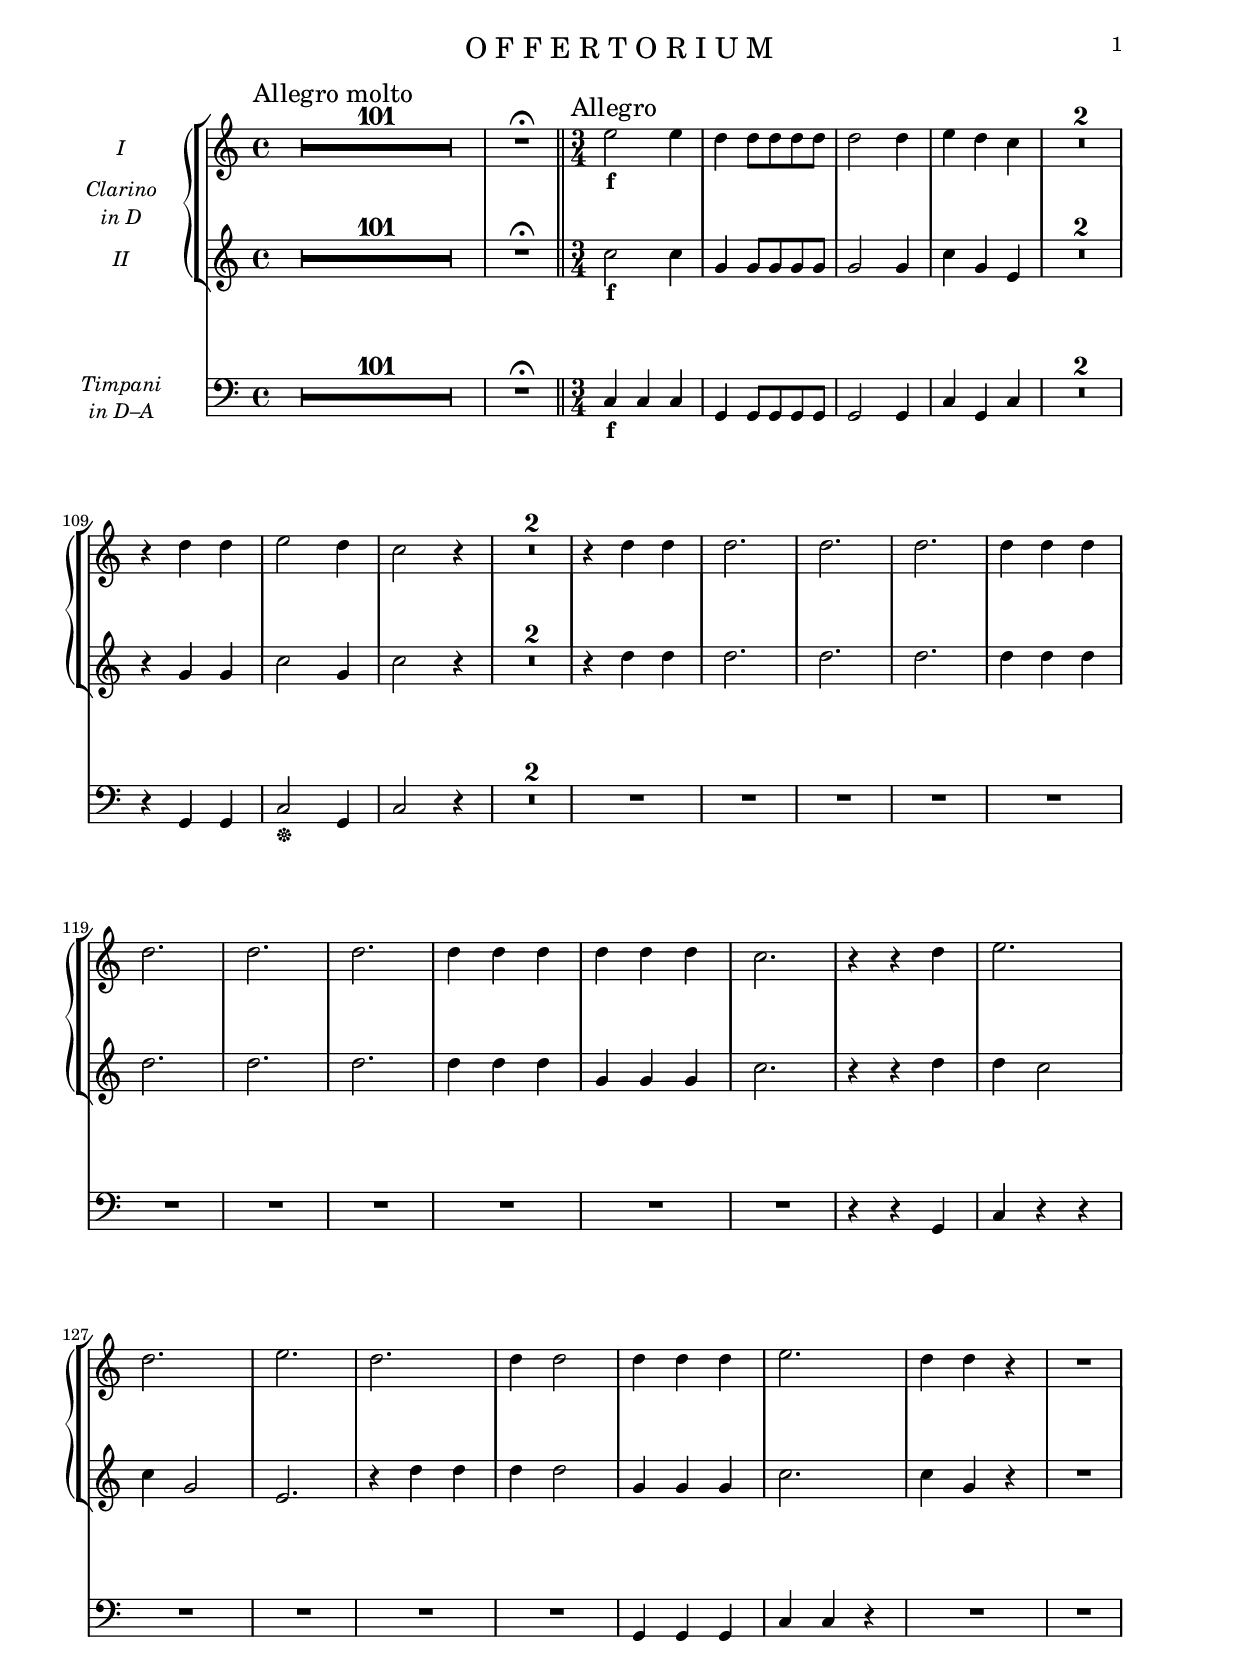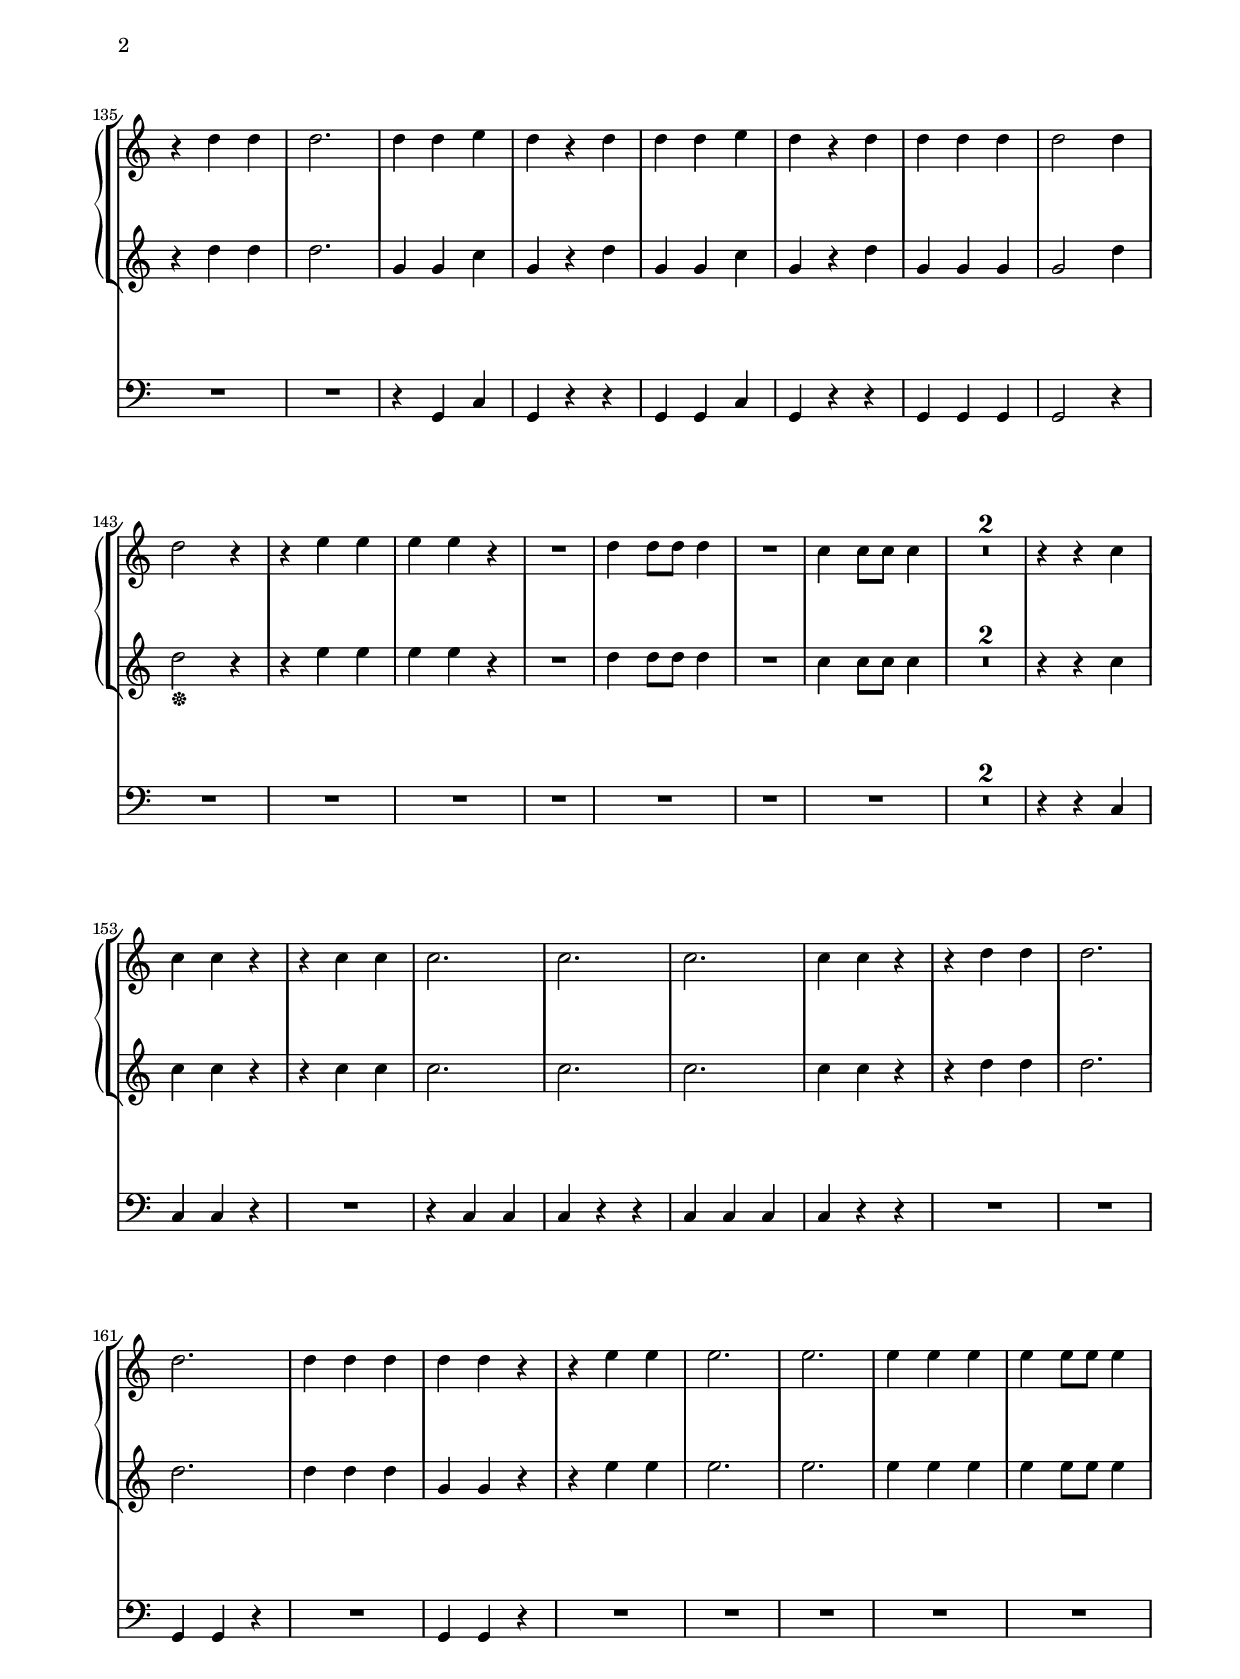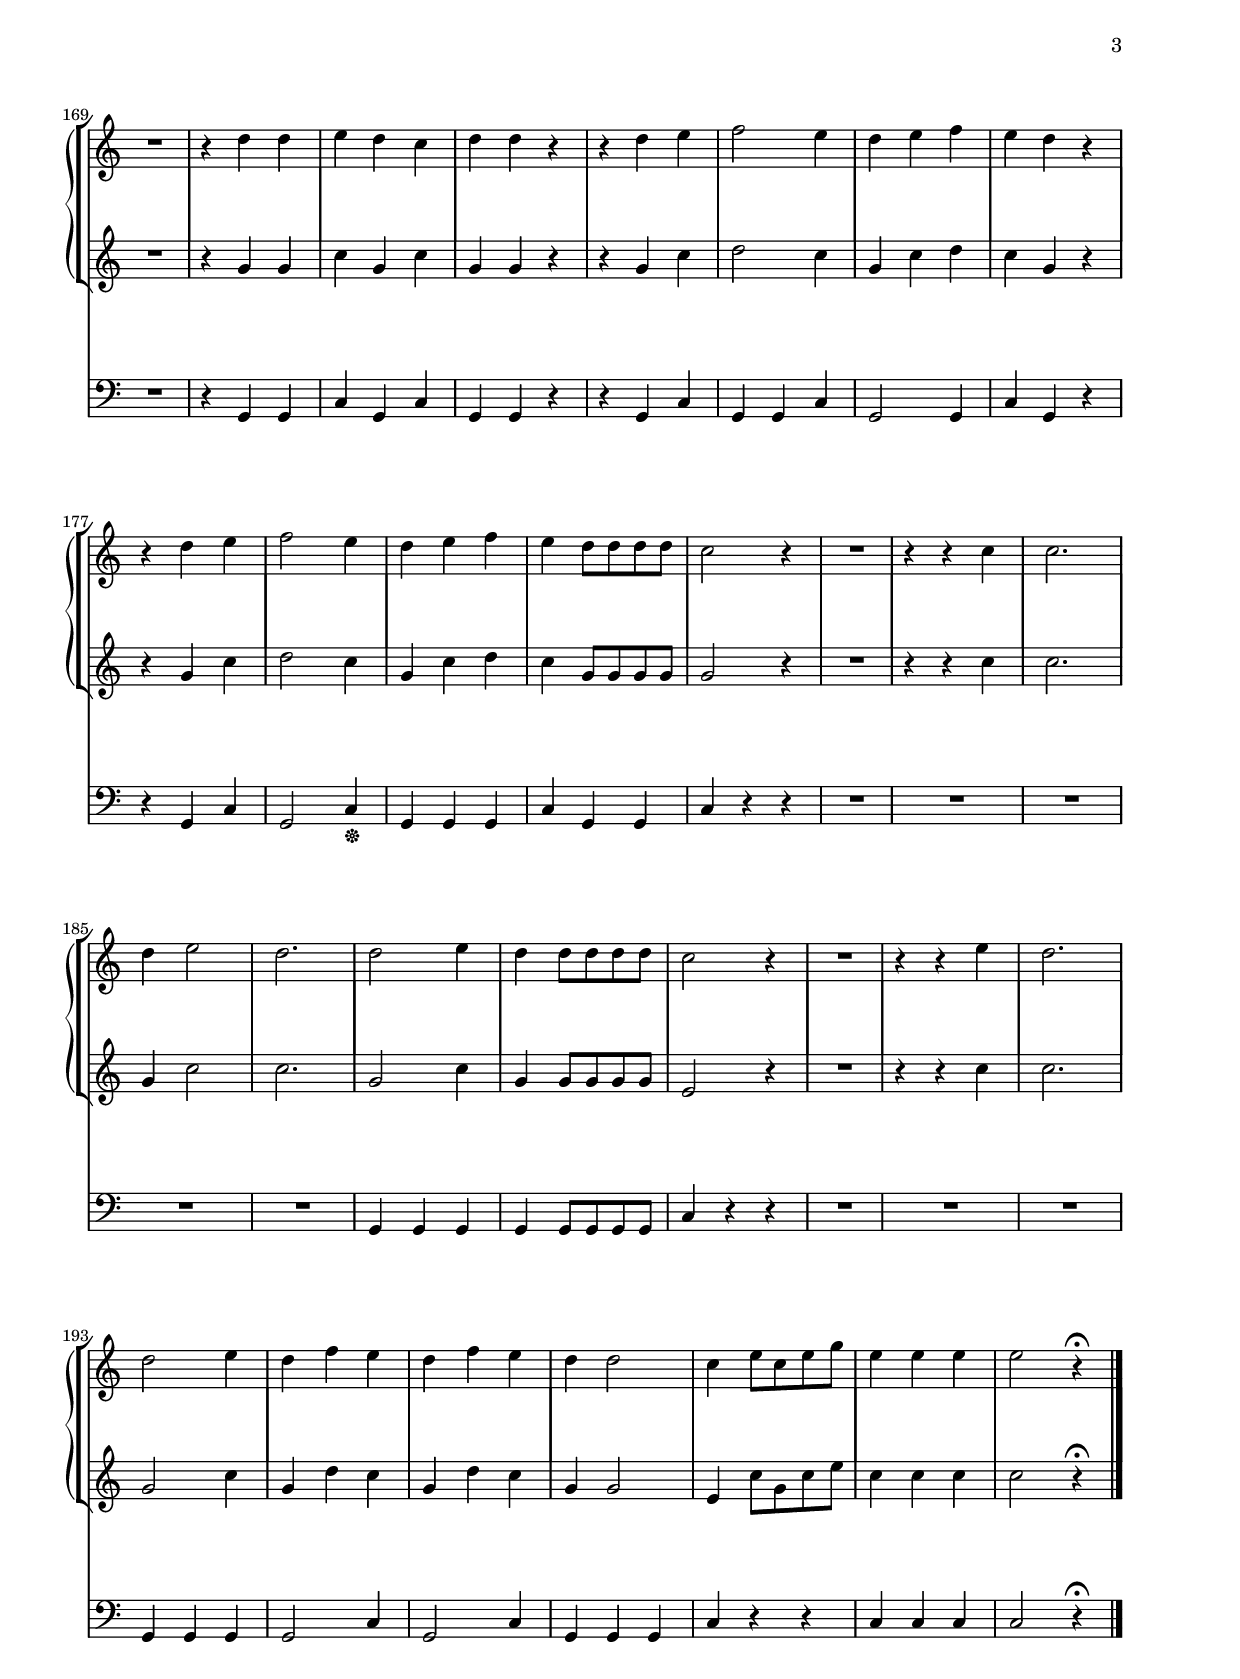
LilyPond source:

\version "2.22.0"

\include "../definitions.ly"

\paper {
	indent = 2\cm
	top-margin = 1.5\cm
	system-separator-markup = ##f
	system-system-spacing =
    #'((basic-distance . 17)
       (minimum-distance . 17)
       (padding . -100)
       (stretchability . 0))

	top-system-spacing =
    #'((basic-distance . 12)
       (minimum-distance . 12)
       (padding . -100)
       (stretchability . 0))

	top-markup-spacing =
    #'((basic-distance . 0)
       (minimum-distance . 0)
       (padding . -100)
       (stretchability . 0))

	markup-system-spacing =
    #'((basic-distance . 12)
       (minimum-distance . 12)
       (padding . -100)
       (stretchability . 0))

	last-bottom-spacing =
    #'((basic-distance . 0)
       (minimum-distance . 0)
       (padding . 0)
       (stretchability . 1.0e7))

	systems-per-page = #4
}

#(set-global-staff-size 17.82)

\layout {
	\context {
		\Staff
		instrumentName = \markup { \center-column { "Timpani" "in D–A" } }
	}
	\context {
		\GrandStaff
		\override StaffGrouper.staffgroup-staff-spacing =
			#'((basic-distance . 15)
				(minimum-distance . 15)
				(padding . -100)
				(stretchability . 0))
		\override StaffGrouper.staff-staff-spacing =
			#'((basic-distance . 12)
				(minimum-distance . 12)
				(padding . -100)
				(stretchability . 0))

	}
}


\book {
	\bookpart {
		\header {
			title = "O F F E R T O R I U M"
		}
		\score {
			<<
				\new StaffGroup <<
					\new GrandStaff <<
						\set GrandStaff.instrumentName = \markup { \center-column { "Clarino" "in D" } }
						\new Staff \with { instrumentName = "I" } { \ClarinoI }
						\new Staff \with { instrumentName = "II" } { \ClarinoII }
					>>
				>>
				\new Staff { \Timpani }
			>>
		}
	}
}
